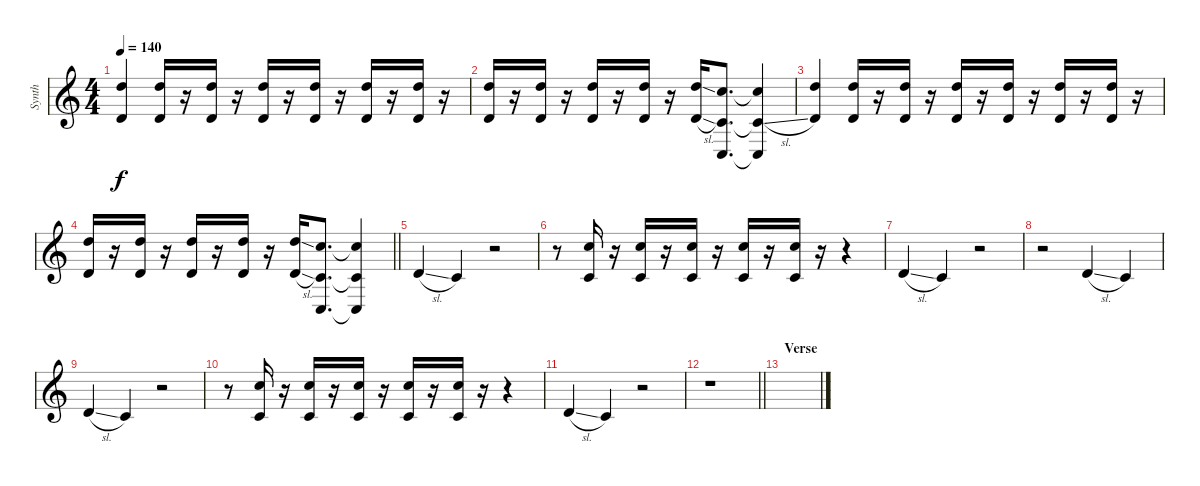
\track ("Synth" "Synth") {instrument synthstrings1}
\staff {score}
\tuning (E4 B3 G3 D3 A2 D2) {hide}
\ts (4 4)
\tempo 140
\clef g2
\ks c
(10.1 3.2).4{dy f} (10.1 3.2).16 r.16 (10.1 3.2).16 r.16 (10.1 3.2).16 r.16 (10.1 3.2).16 r.16 (10.1 3.2).16 r.16 (10.1 3.2).16 r.16 |
(10.1 3.2).16 r.16 (10.1 3.2).16 r.16 (10.1 3.2).16 r.16 (10.1 3.2).16 r.16 (10.1{sl} 3.2{sl}).16 (8.1 1.2 3.5).8{d} (8.1{t} 1.2{sl t} 3.5{t}).4 |
(10.1 3.2).4 (10.1 3.2).16 r.16 (10.1 3.2).16 r.16 (10.1 3.2).16 r.16 (10.1 3.2).16 r.16 (10.1 3.2).16 r.16 (10.1 3.2).16 r.16 |
\barLineRight lightlight
(10.1 3.2).16 r.16 (10.1 3.2).16 r.16 (10.1 3.2).16 r.16 (10.1 3.2).16 r.16 (10.1{sl} 3.2{sl}).16 (8.1 1.2 3.5).8{d} (8.1{t} 1.2{t} 3.5{t}).4 |
3.2{sl}.4{volume 6} 1.2.4 r.2 |
r.8 (8.1 1.2).16 r.16 (8.1 1.2).16 r.16 (8.1 1.2).16 r.16 (8.1 1.2).16 r.16 (8.1 1.2).16 r.16 r.4 |
3.2{sl}.4 1.2.4 r.2 |
r.2 3.2{sl}.4 1.2.4 |
3.2{sl}.4 1.2.4 r.2 |
r.8 (8.1 1.2).16 r.16 (8.1 1.2).16 r.16 (8.1 1.2).16 r.16 (8.1 1.2).16 r.16 (8.1 1.2).16 r.16 r.4 |
3.2{sl}.4 1.2.4 r.2 |
\barLineRight lightlight
r.1 |
\section ("" "Verse")
